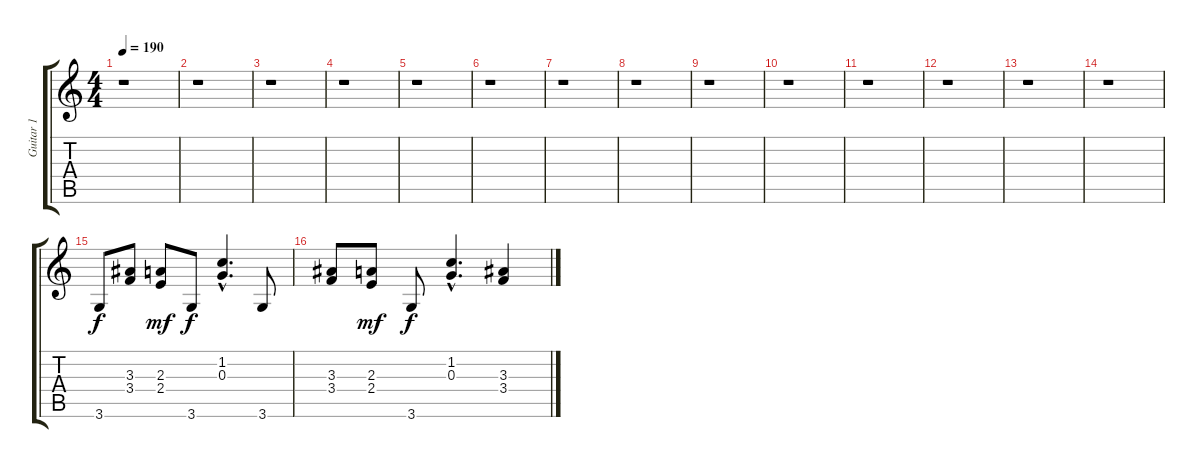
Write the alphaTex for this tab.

\track ("Guitar 1" "Guitar 1") {instrument overdrivenguitar}
\staff {score tabs}
\tuning (E4 B3 G3 D3 A2 E2) {hide}
\ts (4 4)
\tempo 190
\clef g2
\ks c
r.1{dy f} |
r.1 |
r.1 |
r.1 |
r.1 |
r.1 |
r.1 |
r.1 |
r.1 |
r.1 |
r.1 |
r.1 |
r.1 |
r.1 |
3.6.8 (3.3 3.4).8 (2.3 2.4).8{dy mf} 3.6.8{dy f} (1.2{hac} 0.3{hac}).4{d} 3.6.8 |
(3.3 3.4).8 (2.3 2.4).8{dy mf} 3.6.8{dy f} (1.2{hac} 0.3{hac}).4{d} (3.3 3.4).4
